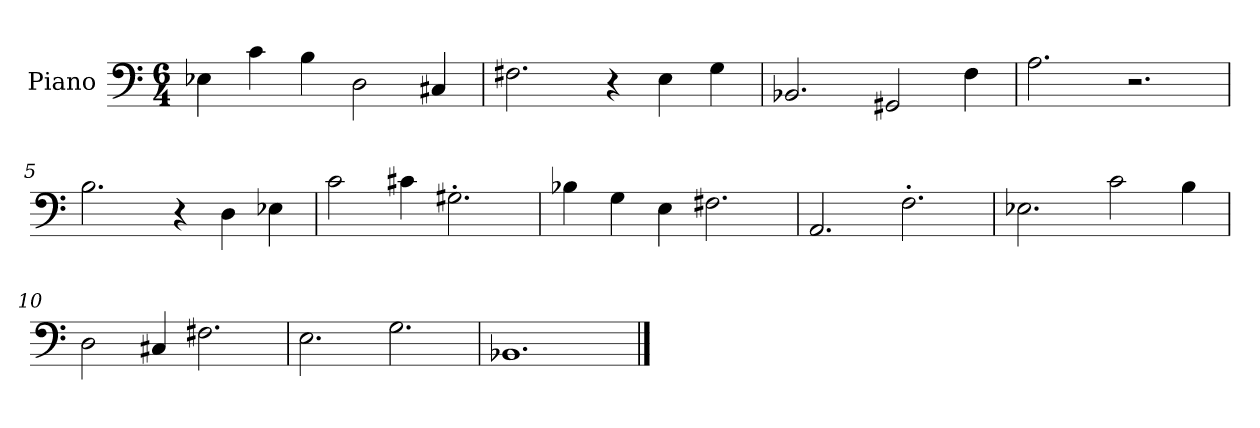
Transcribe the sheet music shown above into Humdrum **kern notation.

**kern
*part1
*staff1
*I"Piano
*I'Pno.
*clefF4
*k[]
*M6/4
*MM120
=1
4E-X\
4c\
4B\
2D\
4C#X/
=2
2.F#X\
4r
4E\
4G\
=3
2.BB-X/
2GG#X/
4F\
=4
2.A\
2.r
=5
2.B\
4r
4D\
4E-X\
=6
2c\
4c#X\
2.G#X'\
=7
4B-X\
4G\
4E\
2.F#X\
=8
2.AA/
2.F'\
!!LO:LB:g=z
=9
2.E-X\
2c\
4B\
=10
2D\
4C#X/
2.F#X\
=11
2.E\
2.G\
=12
1.BB-X
==
*-
